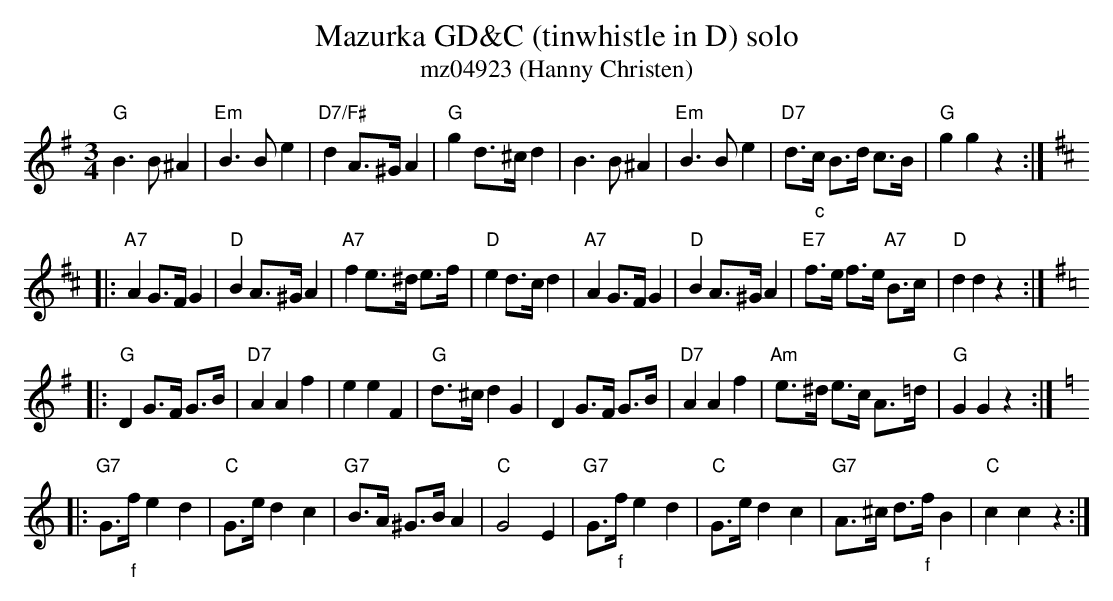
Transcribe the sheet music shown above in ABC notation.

X:1
T:Mazurka GD&C (tinwhistle in D) solo
T:mz04923 (Hanny Christen)
M:3/4
L:1/8
K:G transpose=12
"G"B3B^A2 | "Em"B3Be2 | "D7/F#"d2A>^GA2 | "G"g2d>^cd2 | B3B^A2 | "Em"B3Be2 | "D7"d>"_c"c B>d c>B | "G"g2g2z2 :: [K:D]
"A7"A2G>FG2 | "D"B2A>^GA2 | "A7"f2e>^d e>f | "D"e2d>cd2 | "A7"A2G>FG2 | "D"B2A>^GA2 | "E7"f>e f>e "A7"B>c | "D"d2d2z2 :: [K:G]
"G"D2G>F G>B | "D7"A2A2f2 | e2e2F2 | "G"d>^c d2G2 | D2G>F G>B | "D7"A2A2f2 | "Am"e>^d e>c A>=d | "G"G2G2z2 :: [K:C]
"G7"G>"_f"fe2d2 | "C"G>ed2c2 | "G7"B>A ^G>BA2 | "C"G4E2 | "G7"G>"_f"f e2d2 | "C"G>ed2c2 | "G7"A>^c d>"_f"fB2 | "C"c2c2z2 :|

W:
W:for tin whistle TABs go to:
W:http://www.mandolintab.net/abcconverter.php
W:" Tablatur: Whistle - key: D "
W:a fingering chart (advanced) you can download from:
W:http://fullbodyburn.com/wp-content/uploads/2011/07/01-D1.jpg
